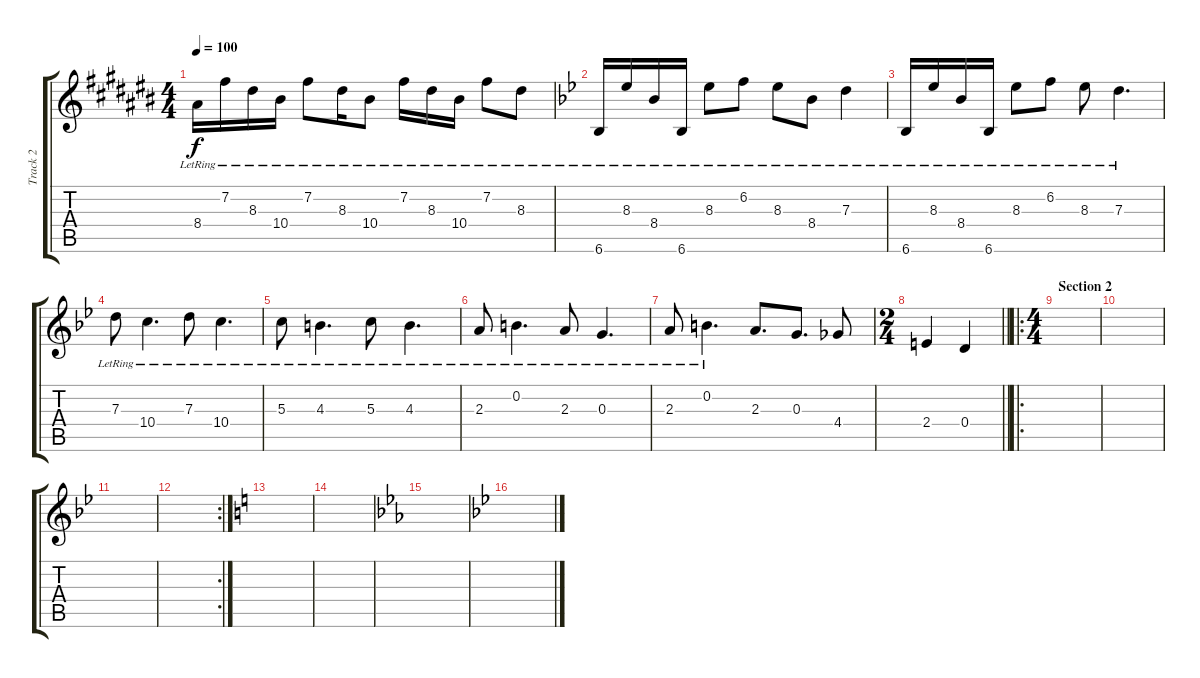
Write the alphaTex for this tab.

\track ("Track 2" "Track 2") {instrument acousticguitarnylon}
\staff {score tabs}
\tuning (E4 B3 G3 D3 A2 E2) {hide}
\ts (4 4)
\tempo 100
\clef g2
\ks c#
8.4{lr}.16{dy f} 7.2{lr}.16 8.3{lr}.16 10.4{lr}.16 7.2{lr}.8 8.3{lr}.16 10.4{lr}.8 7.2{lr}.16 8.3{lr}.16 10.4{lr}.16 7.2{lr}.8 8.3{lr}.8 |
\ks bb
6.6{lr}.16 8.3{lr}.16 8.4{lr}.16 6.6{lr}.16 8.3{lr}.8 6.2{lr}.8 8.3{lr}.8 8.4{lr}.8 7.3{lr}.4 |
6.6{lr}.16 8.3{lr}.16 8.4{lr}.16 6.6{lr}.16 8.3{lr}.8 6.2{lr}.8 8.3{lr}.8 7.3{lr}.4{d} |
7.3{lr}.8 10.4{lr}.4{d} 7.3{lr}.8 10.4{lr}.4{d} |
5.3{lr}.8 4.3{lr}.4{d} 5.3{lr}.8 4.3{lr}.4{d} |
2.3{lr}.8 0.2{lr}.4{d} 2.3{lr}.8 0.3{lr}.4{d} |
2.3{lr}.8 0.2{lr}.4{d} 2.3.8{d} 0.3.8{d} 4.4.8 |
\ts (2 4)
\barLineRight lightlight
2.4.4 0.4.4 |
\ro
\ts (4 4)
\section ("" "Section 2")
|
|
|
\rc 2
|
\ks c
|
|
\ks eb
|
\ks bb
